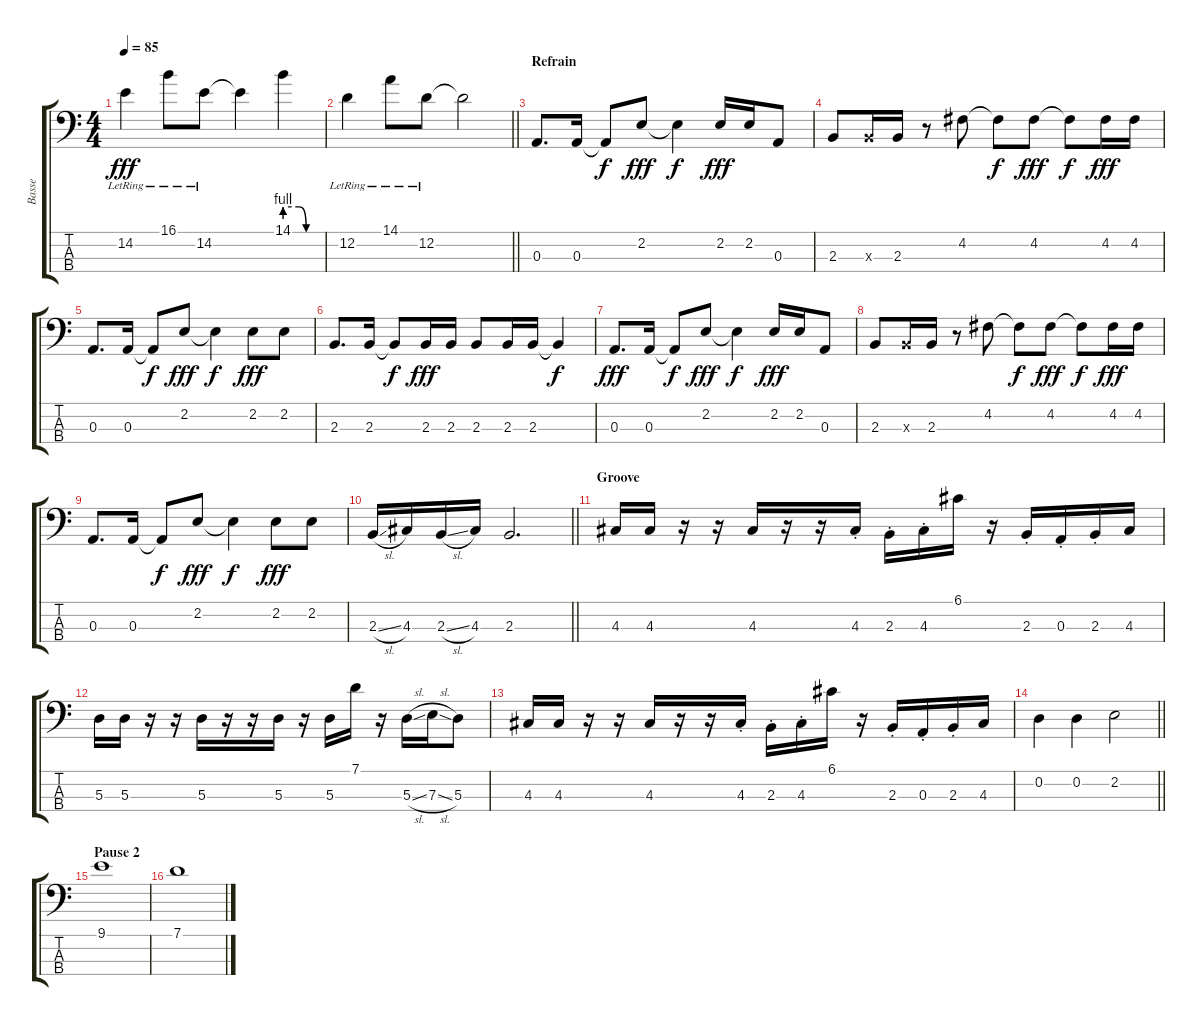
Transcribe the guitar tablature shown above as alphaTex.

\track ("Basse" "Basse") {instrument electricbassfinger}
\staff {score tabs}
\tuning (G2 D2 A1 E1) {hide}
\ts (4 4)
\tempo 85
\clef f4
\ks c
14.2{lr}.4{dy fff} 16.1{lr}.8 14.2{lr}.8 14.2{t}.4 14.1{be (custom 0 4 23 4 35 0 60 0)}.4 |
\barLineRight lightlight
12.2{lr}.4 14.1{lr}.8 12.2{lr}.8 12.2{t}.2 |
\section ("" "Refrain")
0.3.8{d} 0.3.16 0.3{t}.8{dy f} 2.2.8{dy fff} 2.2{t}.4{dy f} 2.2.16{dy fff} 2.2.16 0.3.8 |
2.3.8 2.3{x}.16 2.3.16 r.8 4.2.8 4.2{t}.8{dy f} 4.2.8{dy fff} 4.2{t}.8{dy f} 4.2.16{dy fff} 4.2.16 |
0.3.8{d} 0.3.16 0.3{t}.8{dy f} 2.2.8{dy fff} 2.2{t}.4{dy f} 2.2.8{dy fff} 2.2.8 |
2.3.8{d} 2.3.16 2.3{t}.8{dy f} 2.3.16{dy fff} 2.3.16 2.3.8 2.3.16 2.3.16 2.3{t}.4{dy f} |
0.3.8{d dy fff} 0.3.16 0.3{t}.8{dy f} 2.2.8{dy fff} 2.2{t}.4{dy f} 2.2.16{dy fff} 2.2.16 0.3.8 |
2.3.8 2.3{x}.16 2.3.16 r.8 4.2.8 4.2{t}.8{dy f} 4.2.8{dy fff} 4.2{t}.8{dy f} 4.2.16{dy fff} 4.2.16 |
0.3.8{d} 0.3.16 0.3{t}.8{dy f} 2.2.8{dy fff} 2.2{t}.4{dy f} 2.2.8{dy fff} 2.2.8 |
\barLineRight lightlight
2.3{sl}.16 4.3.16 2.3{sl}.16 4.3.16 2.3.2{d} |
\section ("" "Groove")
4.3.16 4.3.16 r.16 r.16 4.3.16 r.16 r.16 4.3{st}.16 2.3{st}.16 4.3{st}.16 6.1.16 r.16 2.3{st}.16 0.3{st}.16 2.3{st}.16 4.3.16 |
5.3.16 5.3.16 r.16 r.16 5.3.16 r.16 r.16 5.3.16 r.16 5.3.16 7.1.16 r.16 5.3{sl}.16 7.3{sl}.16 5.3.8 |
4.3.16 4.3.16 r.16 r.16 4.3.16 r.16 r.16 4.3{st}.16 2.3{st}.16 4.3{st}.16 6.1.16 r.16 2.3{st}.16 0.3{st}.16 2.3{st}.16 4.3.16 |
\barLineRight lightlight
0.2.4 0.2.4 2.2.2 |
\section ("" "Pause 2")
9.1.1 |
7.1.1
